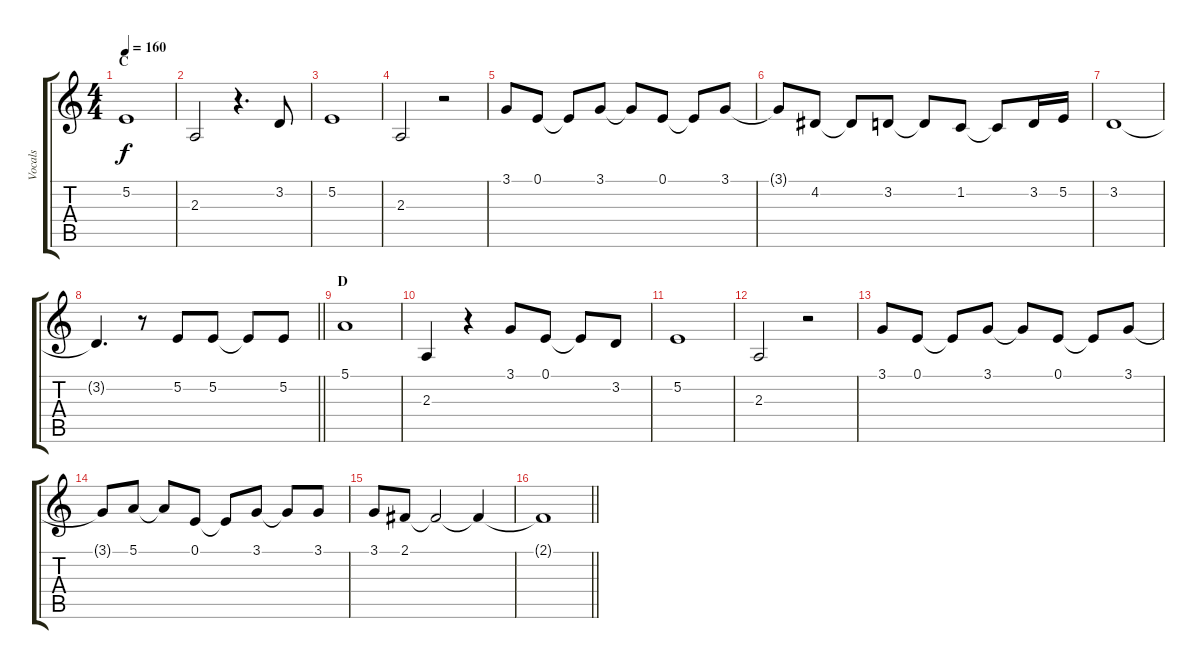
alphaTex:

\track ("Vocals" "Vocals") {instrument altosax}
\staff {score tabs}
\tuning (E4 B3 G3 D3 A2 E2) {hide}
\ts (4 4)
\section ("" "C")
\tempo 160
\clef g2
\ks c
5.2.1{dy f} |
2.3.2 r.4{d} 3.2.8 |
5.2.1 |
2.3.2 r.2 |
3.1.8 0.1.8 0.1{t}.8 3.1.8 3.1{t}.8 0.1.8 0.1{t}.8 3.1.8 |
3.1{t}.8 4.2.8 4.2{t}.8 3.2.8 3.2{t}.8 1.2.8 1.2{t}.8 3.2.16 5.2.16 |
3.2.1 |
\barLineRight lightlight
3.2{t}.4{d} r.8 5.2.8 5.2.8 5.2{t}.8 5.2.8 |
\section ("" "D")
5.1.1 |
2.3.4 r.4 3.1.8 0.1.8 0.1{t}.8 3.2.8 |
5.2.1 |
2.3.2 r.2 |
3.1.8 0.1.8 0.1{t}.8 3.1.8 3.1{t}.8 0.1.8 0.1{t}.8 3.1.8 |
3.1{t}.8 5.1.8 5.1{t}.8 0.1.8 0.1{t}.8 3.1.8 3.1{t}.8 3.1.8 |
3.1.8 2.1.8 2.1{t}.2 2.1{t}.4 |
\barLineRight lightlight
2.1{t}.1
